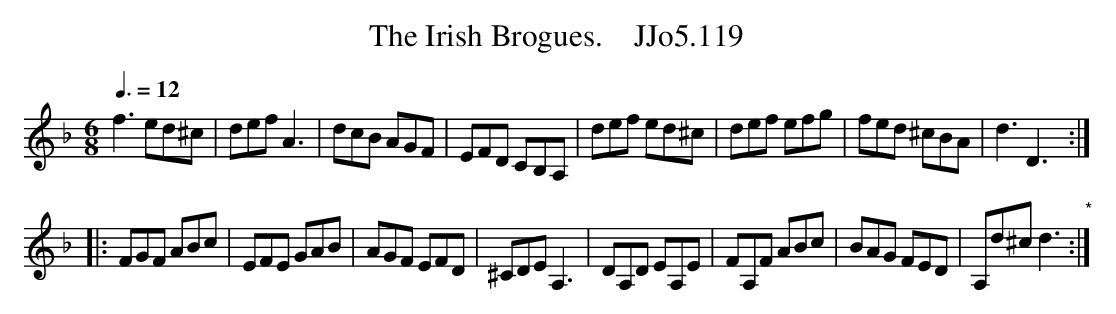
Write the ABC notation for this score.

X:1
T:Irish Brogues.    JJo5.119, The
Q:3/8=12
M:6/8
L:1/8
K:Dm
f3 ed^c|def A3|dcB AGF|EFD CB,A,|def ed^c|def efg|fed ^cBA|d3 D3 :|
|:FGF ABc|EFE GAB|AGF EFD|^CDE A,3|DA,D EA,E|FA,F ABc|BAG FED|A,d^c d3 "*" :|
